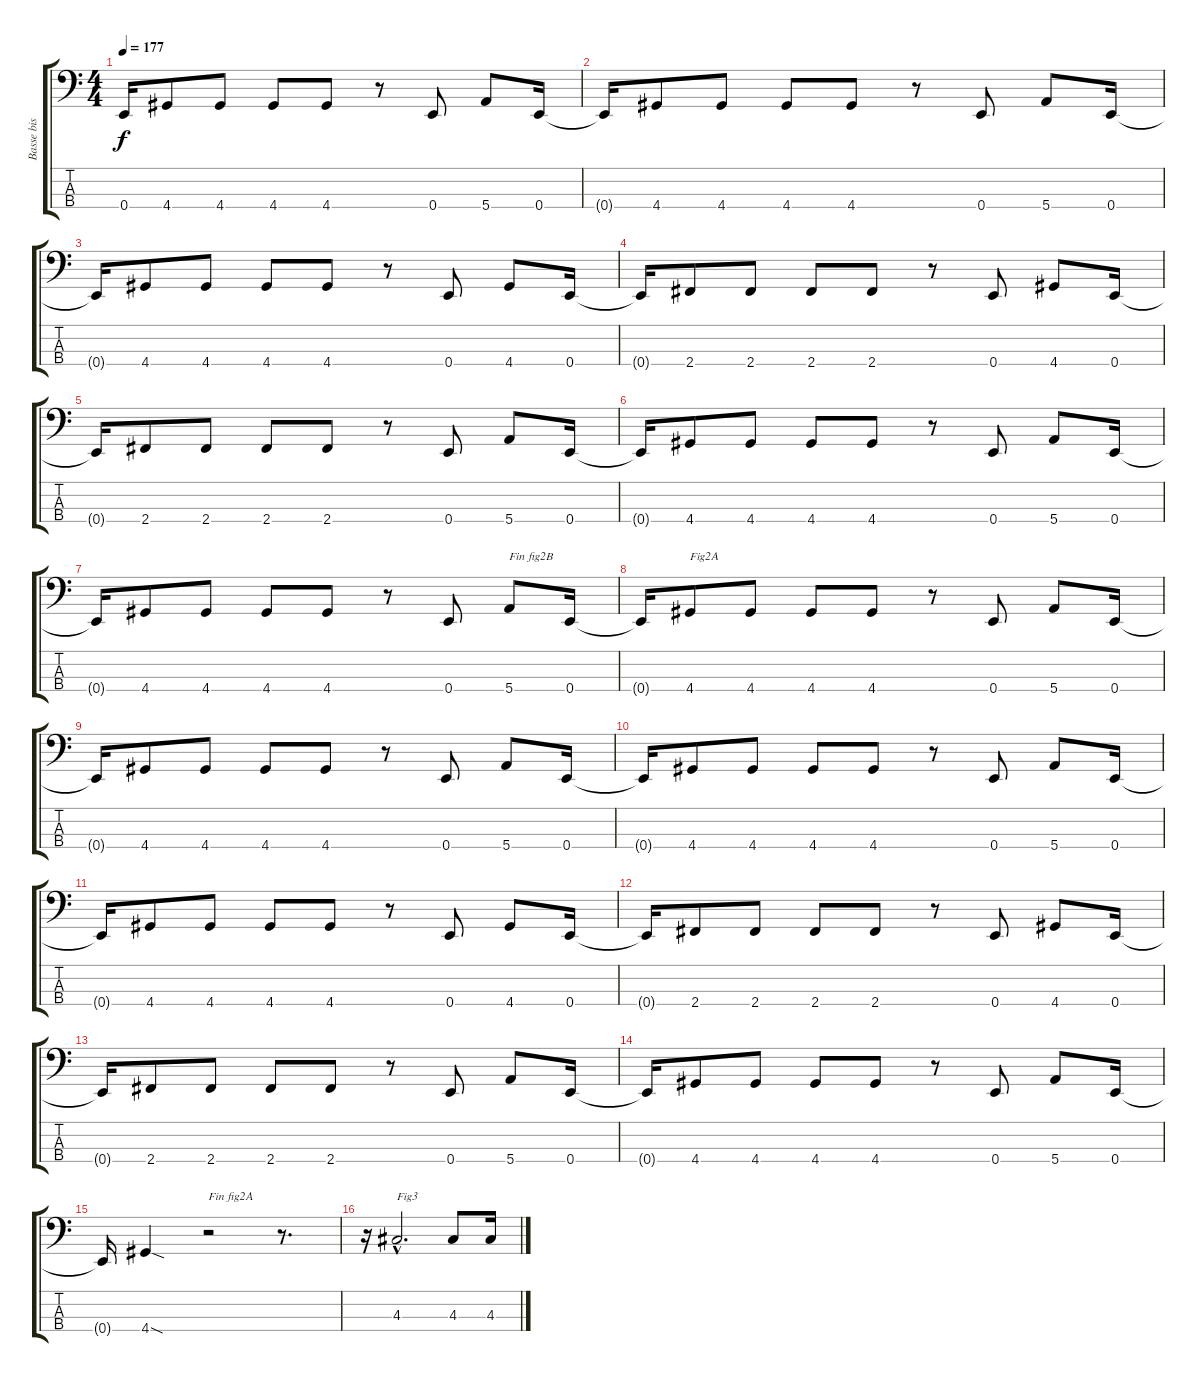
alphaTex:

\track ("Basse bis" "Basse bis") {instrument synthbass2}
\staff {score tabs}
\tuning (G2 D2 A1 E1) {hide}
\ts (4 4)
\tempo 177
\clef f4
\ks c
0.4{t}.16{dy f} 4.4.8 4.4.8 4.4.8 4.4.8 r.8 0.4.8 5.4.8 0.4.16 |
0.4{t}.16 4.4.8 4.4.8 4.4.8 4.4.8 r.8 0.4.8 5.4.8 0.4.16 |
0.4{t}.16 4.4.8 4.4.8 4.4.8 4.4.8 r.8 0.4.8 4.4.8 0.4.16 |
0.4{t}.16 2.4.8 2.4.8 2.4.8 2.4.8 r.8 0.4.8 4.4.8 0.4.16 |
0.4{t}.16 2.4.8 2.4.8 2.4.8 2.4.8 r.8 0.4.8 5.4.8 0.4.16 |
0.4{t}.16 4.4.8 4.4.8 4.4.8 4.4.8 r.8 0.4.8 5.4.8 0.4.16 |
0.4{t}.16 4.4.8 4.4.8 4.4.8 4.4.8 r.8 0.4.8 5.4.8{txt "Fin fig2B"} 0.4.16 |
0.4{t}.16 4.4.8{txt "Fig2A"} 4.4.8 4.4.8 4.4.8 r.8 0.4.8 5.4.8 0.4.16 |
0.4{t}.16 4.4.8 4.4.8 4.4.8 4.4.8 r.8 0.4.8 5.4.8 0.4.16 |
0.4{t}.16 4.4.8 4.4.8 4.4.8 4.4.8 r.8 0.4.8 5.4.8 0.4.16 |
0.4{t}.16 4.4.8 4.4.8 4.4.8 4.4.8 r.8 0.4.8 4.4.8 0.4.16 |
0.4{t}.16 2.4.8 2.4.8 2.4.8 2.4.8 r.8 0.4.8 4.4.8 0.4.16 |
0.4{t}.16 2.4.8 2.4.8 2.4.8 2.4.8 r.8 0.4.8 5.4.8 0.4.16 |
0.4{t}.16 4.4.8 4.4.8 4.4.8 4.4.8 r.8 0.4.8 5.4.8 0.4.16 |
0.4{t}.16 4.4{sod}.4 r.2{txt "Fin fig2A"} r.8{d} |
r.16 4.3{hac}.2{d txt "Fig3"} 4.3.8 4.3.16
